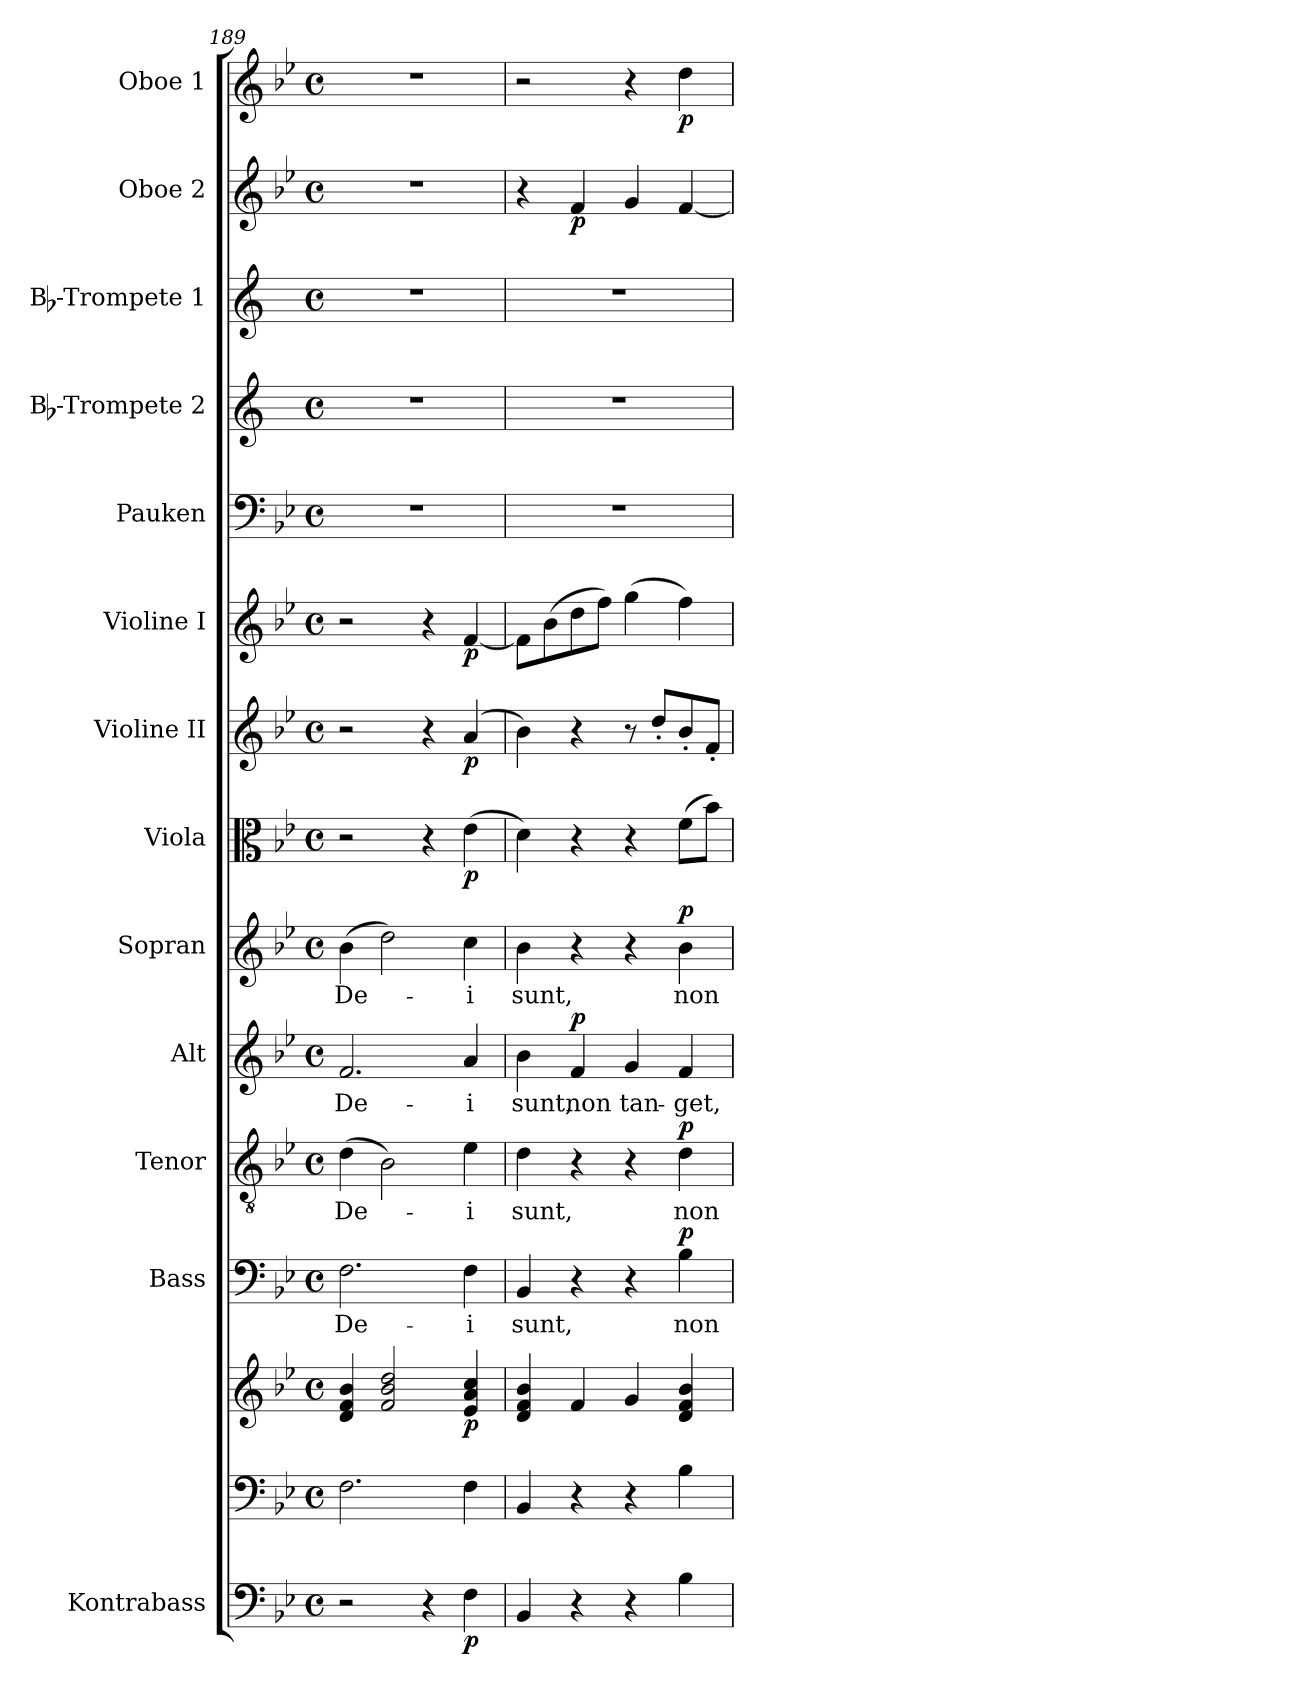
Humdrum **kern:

**kern	**dynam	**kern	**kern	**dynam	**kern	**text	**dynam	**kern	**text	**dynam	**kern	**text	**dynam	**kern	**text	**dynam	**kern	**dynam	**kern	**dynam	**kern	**dynam	**kern	**kern	**kern	**kern	**dynam	**kern	**dynam
*part14	*part14	*part13	*part13	*part13	*part12	*part12	*part12	*part11	*part11	*part11	*part10	*part10	*part10	*part9	*part9	*part9	*part8	*part8	*part7	*part7	*part6	*part6	*part5	*part4	*part3	*part2	*part2	*part1	*part1
*staff15	*staff15	*staff14	*staff13	*staff13/14	*staff12	*staff12	*staff12	*staff11	*staff11	*staff11	*staff10	*staff10	*staff10	*staff9	*staff9	*staff9	*staff8	*staff8	*staff7	*staff7	*staff6	*staff6	*staff5	*staff4	*staff3	*staff2	*staff2	*staff1	*staff1
*I"Kontrabass	*	*	*	*	*I"Bass	*	*	*I"Tenor	*	*	*I"Alt	*	*	*I"Sopran	*	*	*I"Viola	*	*I"Violine II	*	*I"Violine I	*	*I"Pauken	*I"Bb-Trompete 2	*I"Bb-Trompete 1	*I"Oboe 2	*	*I"Oboe 1	*
*I'Kb.	*	*	*	*	*I'B.	*	*	*I'T.	*	*	*I'A.	*	*	*I'S.	*	*	*I'Vla.	*	*I'Vl. II	*	*I'Vl. I	*	*I'Pk.	*I'Bb Trp. 2	*I'Bb Trp. 1	*I'Ob. 2	*	*I'Ob. 1	*
*clefF4	*	*clefF4	*clefG2	*	*clefF4	*	*	*clefGv2	*	*	*clefG2	*	*	*clefG2	*	*	*clefC3	*	*clefG2	*	*clefG2	*	*clefF4	*clefG2	*clefG2	*clefG2	*	*clefG2	*
*ITrd7c12	*	*	*	*	*	*	*	*	*	*	*	*	*	*	*	*	*	*	*	*	*	*	*	*ITrd1c2	*ITrd1c2	*	*	*	*
*k[b-e-]	*	*k[b-e-]	*k[b-e-]	*	*k[b-e-]	*	*	*k[b-e-]	*	*	*k[b-e-]	*	*	*k[b-e-]	*	*	*k[b-e-]	*	*k[b-e-]	*	*k[b-e-]	*	*k[b-e-]	*k[b-e-]	*k[b-e-]	*k[b-e-]	*	*k[b-e-]	*
*B-:	*	*B-:	*B-:	*	*B-:	*	*	*B-:	*	*	*B-:	*	*	*B-:	*	*	*B-:	*	*B-:	*	*B-:	*	*B-:	*B-:	*B-:	*B-:	*	*B-:	*
*M4/4	*	*M4/4	*M4/4	*	*M4/4	*	*	*M4/4	*	*	*M4/4	*	*	*M4/4	*	*	*M4/4	*	*M4/4	*	*M4/4	*	*M4/4	*M4/4	*M4/4	*M4/4	*	*M4/4	*
*met(c)	*	*met(c)	*met(c)	*	*met(c)	*	*	*met(c)	*	*	*met(c)	*	*	*met(c)	*	*	*met(c)	*	*met(c)	*	*met(c)	*	*met(c)	*met(c)	*met(c)	*met(c)	*	*met(c)	*
=189	=189	=189	=189	=189	=189	=189	=189	=189	=189	=189	=189	=189	=189	=189	=189	=189	=189	=189	=189	=189	=189	=189	=189	=189	=189	=189	=189	=189	=189
!	!	!	!	!	!	!LO:LY:b	!	!	!LO:LY:b	!	!	!LO:LY:b	!	!	!LO:LY:b	!	!	!	!	!	!	!	!	!	!	!	!	!	!
2r	.	2.F\	4d/ 4f/ 4b-/	.	2.F\	De-	.	(>4d\	De-	.	2.f/	De-	.	(>4b-\	De-	.	2r	.	2r	.	2r	.	1r	1r	1r	1r	.	1r	.
.	.	.	2f/ 2b-/ 2dd/	.	.	.	.	2B-\)	.	.	.	.	.	2dd\)	.	.	.	.	.	.	.	.	.	.	.	.	.	.	.
4r	.	.	.	.	.	.	.	.	.	.	.	.	.	.	.	.	4r	.	4r	.	4r	.	.	.	.	.	.	.	.
!	!LO:DY:b	!	!	!LO:DY:b	!	!LO:LY:b	!	!	!LO:LY:b	!	!	!LO:LY:b	!	!	!LO:LY:b	!	!	!LO:DY:b	!	!LO:DY:b	!	!LO:DY:b	!	!	!	!	!	!	!
4FF\	p	4F\	4e-/ 4a/ 4cc/	p	4F\	-i	.	4e-\	-i	.	4a/	-i	.	4cc\	-i	.	(>4e-\	p	(4a/	p	[4f/	p	.	.	.	.	.	.	.
=190	=190	=190	=190	=190	=190	=190	=190	=190	=190	=190	=190	=190	=190	=190	=190	=190	=190	=190	=190	=190	=190	=190	=190	=190	=190	=190	=190	=190	=190
!	!	!	!	!	!	!LO:LY:b	!	!	!LO:LY:b	!	!	!LO:LY:b	!	!	!LO:LY:b	!	!	!	!	!	!	!	!	!	!	!	!	!	!
4BBB-/	.	4BB-/	4d/ 4f/ 4b-/	.	4BB-/	sunt,	.	4d\	sunt,	.	4b-\	sunt,	.	4b-\	sunt,	.	4d\)	.	4b-\)	.	8f\L]	.	1r	1r	1r	4r	.	2r	.
.	.	.	.	.	.	.	.	.	.	.	.	.	.	.	.	.	.	.	.	.	(>8b-\	.	.	.	.	.	.	.	.
!	!	!	!	!	!	!	!	!	!	!	!	!LO:LY:b	!LO:DY:a	!	!	!	!	!	!	!	!	!	!	!	!	!	!LO:DY:b	!	!
4r	.	4r	4f/	.	4r	.	.	4r	.	.	4f/	non	p	4r	.	.	4r	.	4r	.	8dd\	.	.	.	.	4f/	p	.	.
.	.	.	.	.	.	.	.	.	.	.	.	.	.	.	.	.	.	.	.	.	8ff\J)	.	.	.	.	.	.	.	.
!	!	!	!	!	!	!	!	!	!	!	!	!LO:LY:b	!	!	!	!	!	!	!	!	!	!	!	!	!	!	!	!	!
4r	.	4r	4g/	.	4r	.	.	4r	.	.	4g/	tan-	.	4r	.	.	4r	.	8r	.	(>4gg\	.	.	.	.	4g/	.	4r	.
.	.	.	.	.	.	.	.	.	.	.	.	.	.	.	.	.	.	.	8dd'</L	.	.	.	.	.	.	.	.	.	.
!	!	!	!	!	!	!LO:LY:b	!LO:DY:a	!	!LO:LY:b	!LO:DY:a	!	!LO:LY:b	!	!	!LO:LY:b	!LO:DY:a	!	!	!	!	!	!	!	!	!	!	!	!	!LO:DY:b
4BB-\	.	4B-\	4d/ 4f/ 4b-/	.	4B-\	non	p	4d\	non	p	4f/	-get,	.	4b-\	non	p	(>8f\L	.	8b-'</	.	4ff\)	.	.	.	.	[4f/	.	4dd\	p
.	.	.	.	.	.	.	.	.	.	.	.	.	.	.	.	.	8b-\J)	.	8f'</J	.	.	.	.	.	.	.	.	.	.
=	=	=	=	=	=	=	=	=	=	=	=	=	=	=	=	=	=	=	=	=	=	=	=	=	=	=	=	=	=
*-	*-	*-	*-	*-	*-	*-	*-	*-	*-	*-	*-	*-	*-	*-	*-	*-	*-	*-	*-	*-	*-	*-	*-	*-	*-	*-	*-	*-	*-
